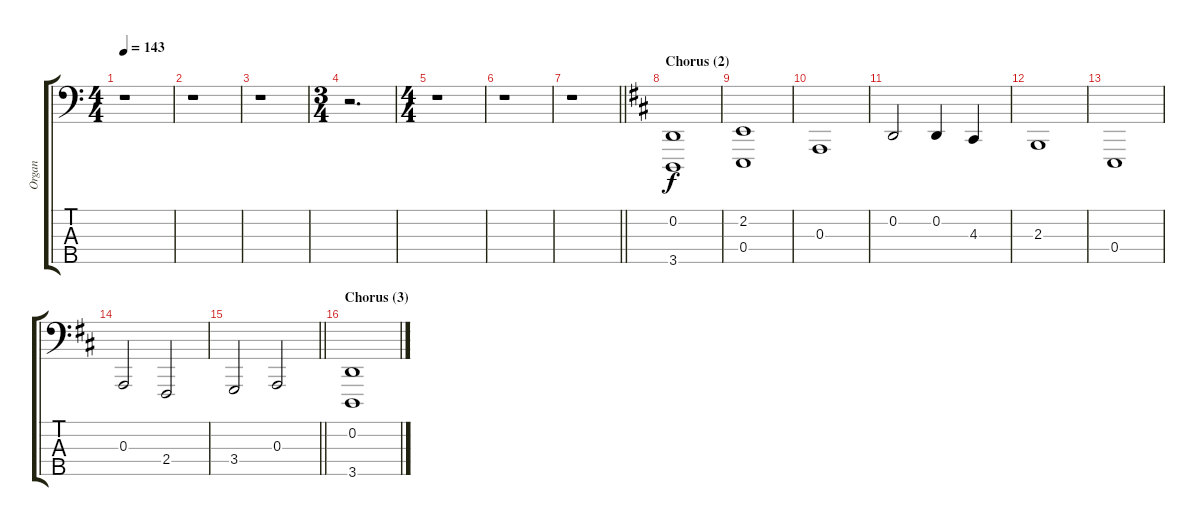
\track ("Organ" "Organ") {instrument rockorgan}
\staff {score tabs}
\tuning (G2 D2 A1 E1 B0) {hide}
\ts (4 4)
\tempo 143
\clef f4
\ks aminor
r.1{dy f} |
r.1 |
r.1 |
\ts (3 4)
r.2{d} |
\ts (4 4)
r.1 |
r.1 |
\barLineRight lightlight
r.1 |
\section ("" "Chorus (2)")
\ks d
(0.2 3.5).1 |
(2.2 0.4).1 |
0.3.1 |
0.2.2 0.2.4 4.3.4 |
2.3.1 |
0.4.1 |
0.3.2 2.4.2 |
\barLineRight lightlight
3.4.2 0.3.2 |
\section ("" "Chorus (3)")
(0.2 3.5).1
